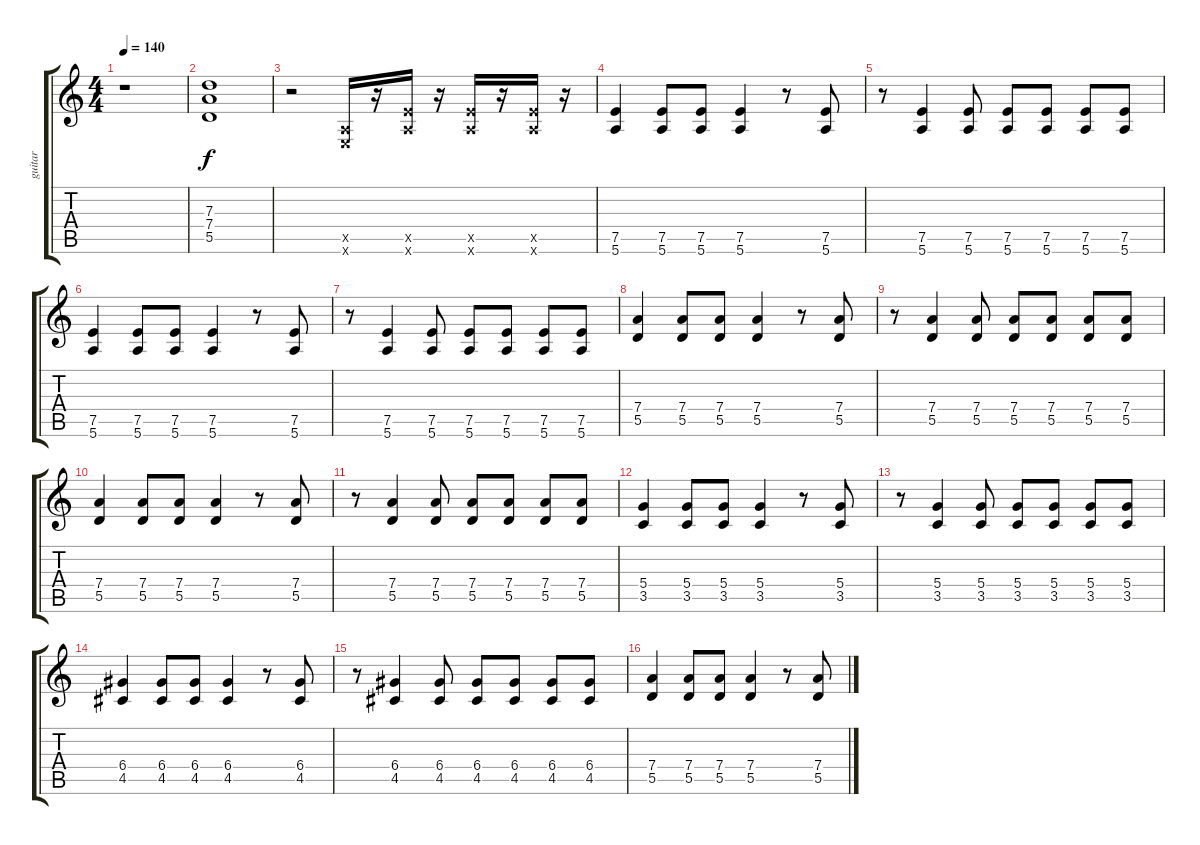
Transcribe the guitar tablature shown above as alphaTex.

\track ("guitar" "guitar") {instrument overdrivenguitar}
\staff {score tabs}
\tuning (E4 B3 G3 D3 A2 E2) {hide}
\ts (4 4)
\tempo 140
\clef g2
\ks c
r.1{dy f} |
(7.3 7.4 5.5).1 |
r.2 (0.5{x} 0.6{x}).16 r.16 (7.5{x} 5.6{x}).16 r.16 (7.5{x} 5.6{x}).16 r.16 (7.5{x} 5.6{x}).16 r.16 |
(7.5 5.6).4 (7.5 5.6).8 (7.5 5.6).8 (7.5 5.6).4 r.8 (7.5 5.6).8 |
r.8 (7.5 5.6).4 (7.5 5.6).8 (7.5 5.6).8 (7.5 5.6).8 (7.5 5.6).8 (7.5 5.6).8 |
(7.5 5.6).4 (7.5 5.6).8 (7.5 5.6).8 (7.5 5.6).4 r.8 (7.5 5.6).8 |
r.8 (7.5 5.6).4 (7.5 5.6).8 (7.5 5.6).8 (7.5 5.6).8 (7.5 5.6).8 (7.5 5.6).8 |
(7.4 5.5).4 (7.4 5.5).8 (7.4 5.5).8 (7.4 5.5).4 r.8 (7.4 5.5).8 |
r.8 (7.4 5.5).4 (7.4 5.5).8 (7.4 5.5).8 (7.4 5.5).8 (7.4 5.5).8 (7.4 5.5).8 |
(7.4 5.5).4 (7.4 5.5).8 (7.4 5.5).8 (7.4 5.5).4 r.8 (7.4 5.5).8 |
r.8 (7.4 5.5).4 (7.4 5.5).8 (7.4 5.5).8 (7.4 5.5).8 (7.4 5.5).8 (7.4 5.5).8 |
(5.4 3.5).4 (5.4 3.5).8 (5.4 3.5).8 (5.4 3.5).4 r.8 (5.4 3.5).8 |
r.8 (5.4 3.5).4 (5.4 3.5).8 (5.4 3.5).8 (5.4 3.5).8 (5.4 3.5).8 (5.4 3.5).8 |
(6.4 4.5).4 (6.4 4.5).8 (6.4 4.5).8 (6.4 4.5).4 r.8 (6.4 4.5).8 |
r.8 (6.4 4.5).4 (6.4 4.5).8 (6.4 4.5).8 (6.4 4.5).8 (6.4 4.5).8 (6.4 4.5).8 |
(7.4 5.5).4 (7.4 5.5).8 (7.4 5.5).8 (7.4 5.5).4 r.8 (7.4 5.5).8
